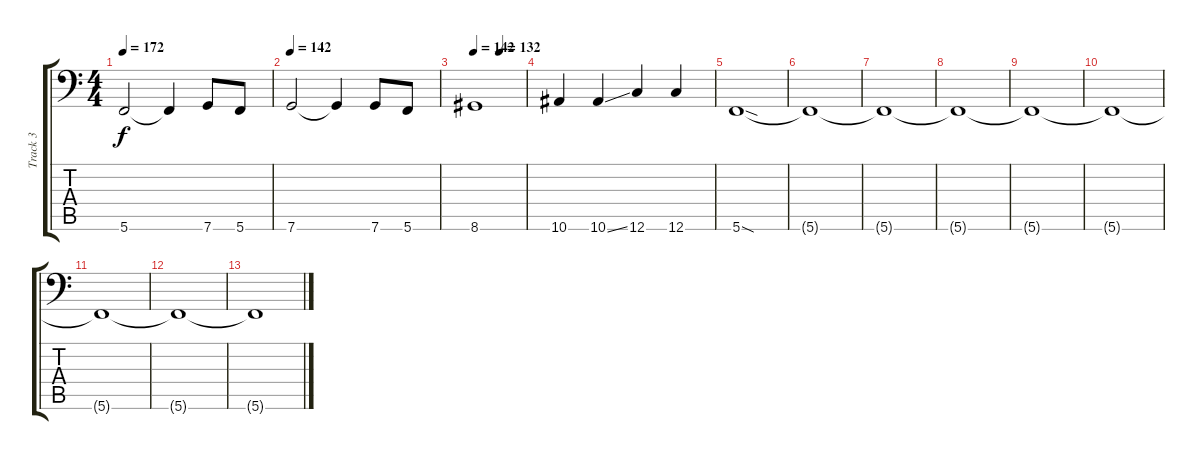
\track ("Track 3" "Track 3") {instrument slapbass2}
\staff {score tabs}
\tuning (C3 G2 Eb2 Bb1 F1 C1) {hide}
\ts (4 4)
\tempo 172
\clef f4
\ks c
5.6.2{dy f} 5.6{t}.4 7.6.8 5.6.8 |
\tempo 142
7.6.2 7.6{t}.4 7.6.8 5.6.8 |
\tempo 142
\tempo (132 0.5)
8.6.1 |
10.6.4 10.6{ss}.4 12.6.4 12.6.4 |
5.6{sod}.1{instrument distortionguitar} |
5.6{t}.1 |
5.6{t}.1 |
5.6{t}.1 |
5.6{t}.1 |
5.6{t}.1 |
5.6{t}.1 |
5.6{t}.1 |
5.6{t}.1
